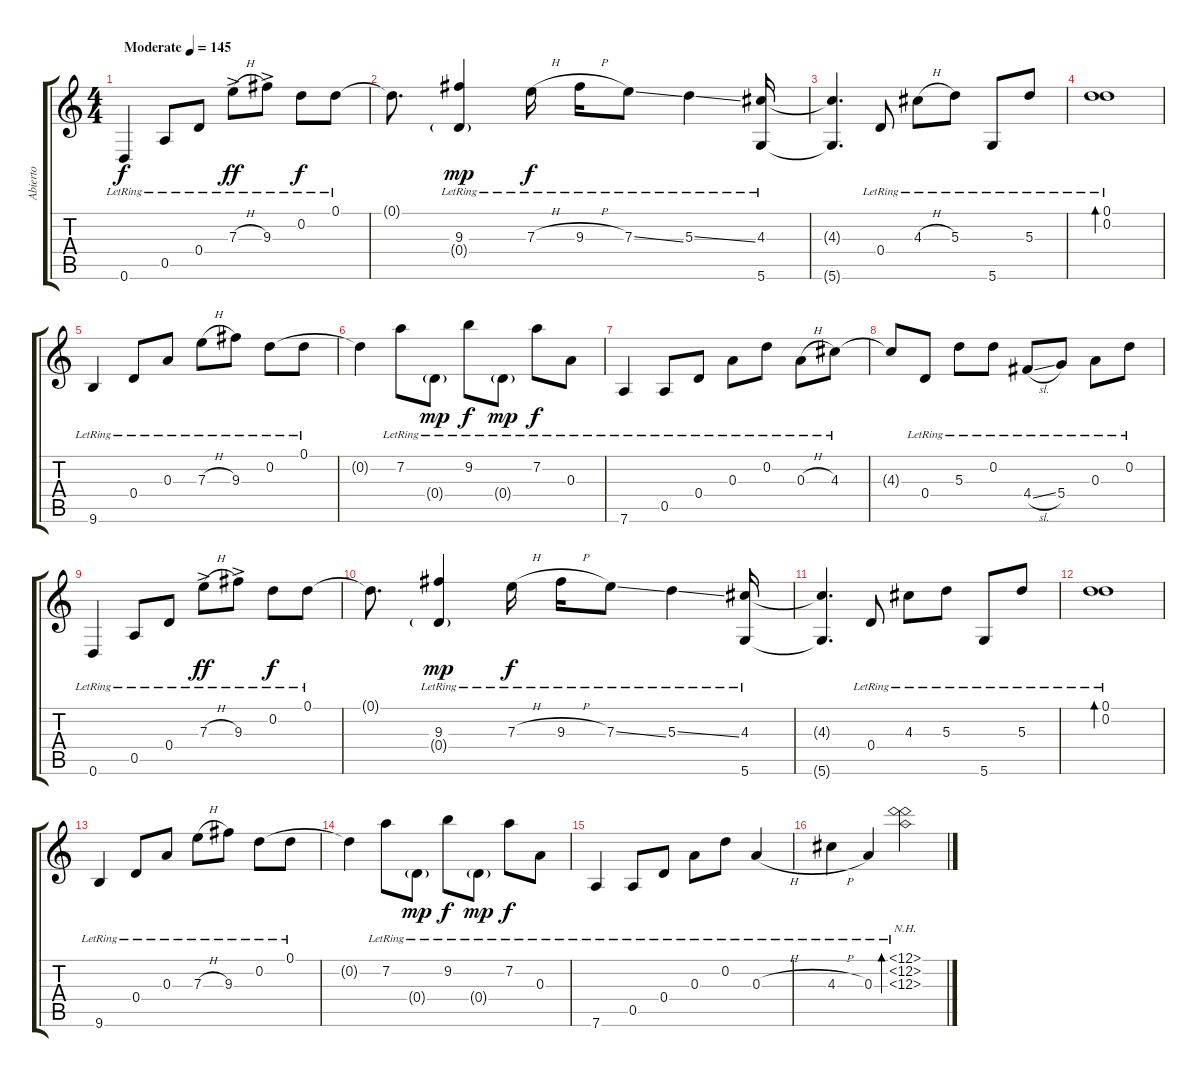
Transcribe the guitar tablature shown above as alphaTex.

\track ("Abierto" "Abierto") {instrument electricguitarjazz}
\staff {score tabs}
\tuning (D4 D4 A3 D3 A2 D2) {hide}
\ts (4 4)
\tempo (145 "Moderate")
\clef g2
\ks c
0.6{lr}.4{dy f instrument electricguitarjazz} 0.5{lr}.8 0.4{lr}.8 7.3{h ac lr}.8{dy ff} 9.3{ac lr}.8 0.2{lr}.8{dy f} 0.1{lr}.8 |
0.1{t}.8{d} (9.3{lr} 0.4{g lr}).4{dy mp} 7.3{h lr}.16{dy f} 9.3{h lr}.16 7.3{ss lr}.8 5.3{ss lr}.4 (4.3{lr} 5.6{lr}).16 |
(4.3{t} 5.6{t}).4{d} 0.4{lr}.8 4.3{h lr}.8 5.3{lr}.8 5.6{lr}.8 5.3{lr}.8 |
(0.1{lr} 0.2{lr}).1{bd 120} |
9.6{lr}.4 0.4{lr}.8 0.3{lr}.8 7.3{h lr}.8 9.3{lr}.8 0.2{lr}.8 0.1{lr}.8 |
0.2{t}.4 7.2{lr}.8 0.4{g lr}.8{dy mp} 9.2{lr}.8{dy f} 0.4{g lr}.8{dy mp} 7.2{lr}.8{dy f} 0.3{lr}.8 |
7.6{lr}.4 0.5{lr}.8 0.4{lr}.8 0.3{lr}.8 0.2{lr}.8 0.3{h lr}.8 4.3{lr}.8 |
4.3{t}.8 0.4{lr}.8 5.3{lr}.8 0.2{lr}.8 4.4{sl lr}.8 5.4{lr}.8 0.3{lr}.8 0.2{lr}.8 |
0.6{lr}.4 0.5{lr}.8 0.4{lr}.8 7.3{h ac lr}.8{dy ff} 9.3{ac lr}.8 0.2{lr}.8{dy f} 0.1{lr}.8 |
0.1{t}.8{d} (9.3{lr} 0.4{g lr}).4{dy mp} 7.3{h lr}.16{dy f} 9.3{h lr}.16 7.3{ss lr}.8 5.3{ss lr}.4 (4.3{lr} 5.6{lr}).16 |
(4.3{t} 5.6{t}).4{d} 0.4{lr}.8 4.3{lr}.8 5.3{lr}.8 5.6{lr}.8 5.3{lr}.8 |
(0.1{lr} 0.2{lr}).1{bd 60} |
9.6{lr}.4 0.4{lr}.8 0.3{lr}.8 7.3{h lr}.8 9.3{lr}.8 0.2{lr}.8 0.1{lr}.8 |
0.2{t}.4 7.2{lr}.8 0.4{g lr}.8{dy mp} 9.2{lr}.8{dy f} 0.4{g lr}.8{dy mp} 7.2{lr}.8{dy f} 0.3{lr}.8 |
7.6{lr}.4 0.5{lr}.8 0.4{lr}.8 0.3{lr}.8 0.2{lr}.8 0.3{h lr}.4 |
4.3{h lr}.4 0.3{lr}.4 (12.1{nh lr} 12.2{nh lr} 12.3{nh lr}).2{bd 240}
